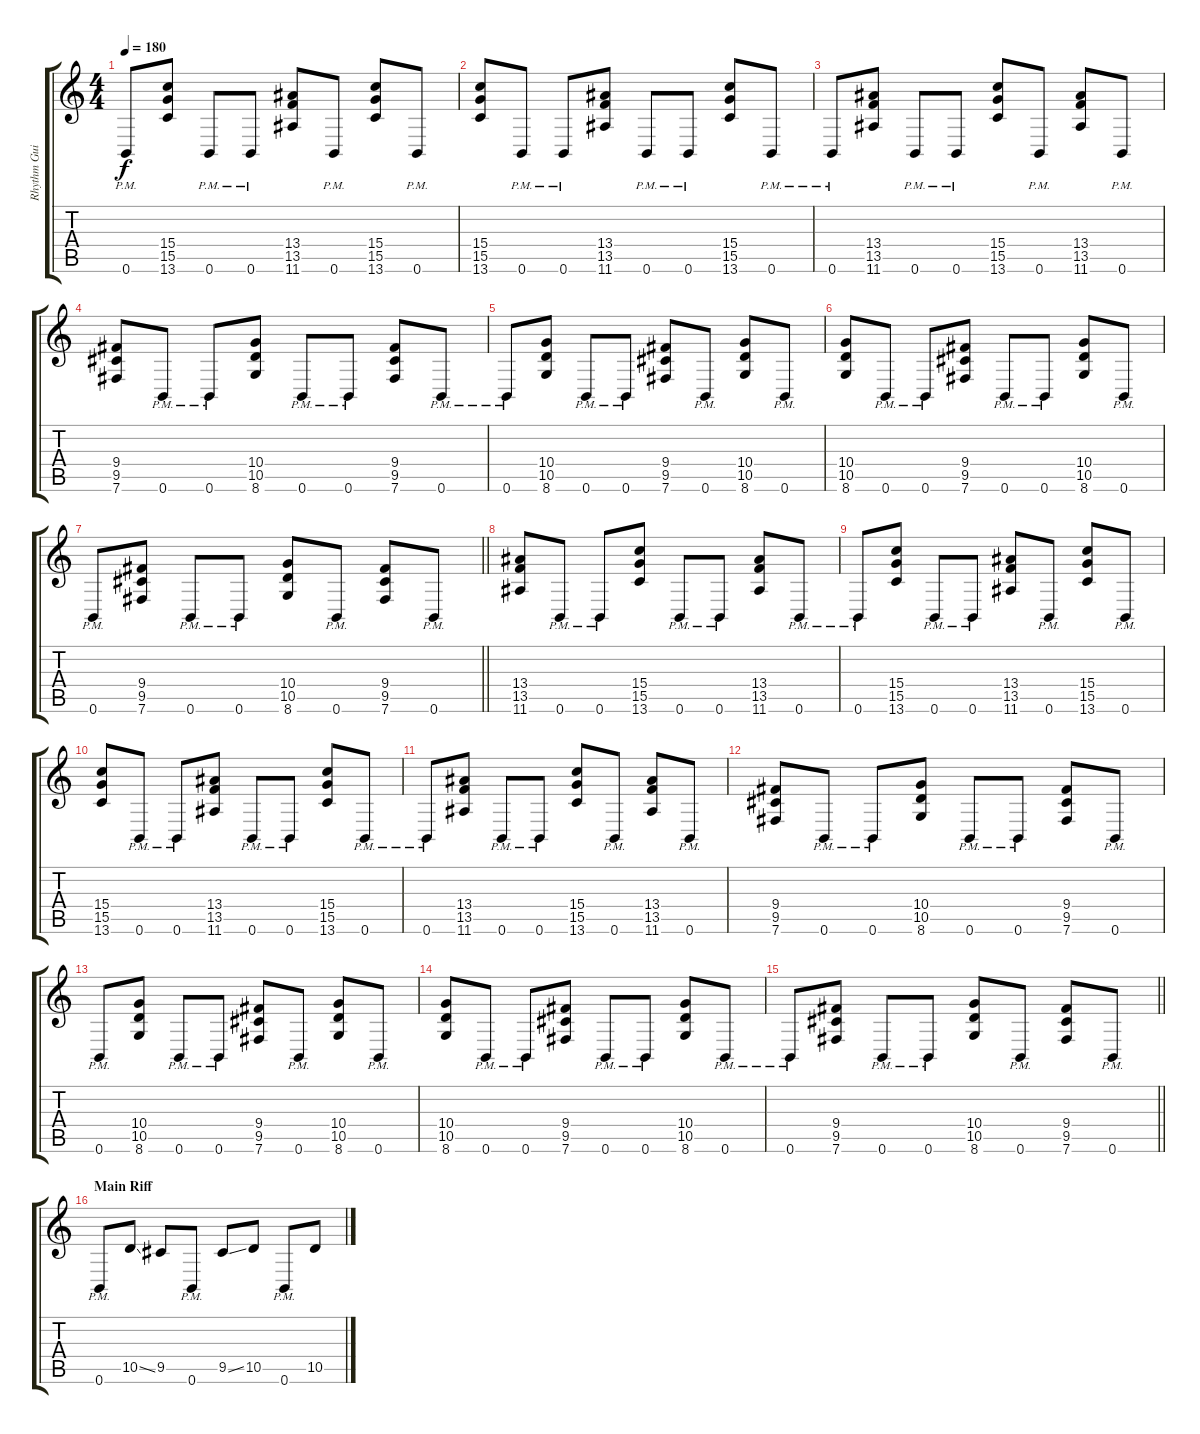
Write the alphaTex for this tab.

\track ("Rhythm Guitar" "Rhythm Gui") {instrument distortionguitar}
\staff {score tabs}
\tuning (B3 Gb3 D3 A2 E2 B1) {hide}
\ts (4 4)
\tempo 180
\clef g2
\ks c
0.6{pm}.8{dy f} (15.4 15.5 13.6).8 0.6{pm}.8 0.6{pm}.8 (13.4 13.5 11.6).8 0.6{pm}.8 (15.4 15.5 13.6).8 0.6{pm}.8 |
(15.4 15.5 13.6).8 0.6{pm}.8 0.6{pm}.8 (13.4 13.5 11.6).8 0.6{pm}.8 0.6{pm}.8 (15.4 15.5 13.6).8 0.6{pm}.8 |
0.6{pm}.8 (13.4 13.5 11.6).8 0.6{pm}.8 0.6{pm}.8 (15.4 15.5 13.6).8 0.6{pm}.8 (13.4 13.5 11.6).8 0.6{pm}.8 |
(9.4 9.5 7.6).8 0.6{pm}.8 0.6{pm}.8 (10.4 10.5 8.6).8 0.6{pm}.8 0.6{pm}.8 (9.4 9.5 7.6).8 0.6{pm}.8 |
0.6{pm}.8 (10.4 10.5 8.6).8 0.6{pm}.8 0.6{pm}.8 (9.4 9.5 7.6).8 0.6{pm}.8 (10.4 10.5 8.6).8 0.6{pm}.8 |
(10.4 10.5 8.6).8 0.6{pm}.8 0.6{pm}.8 (9.4 9.5 7.6).8 0.6{pm}.8 0.6{pm}.8 (10.4 10.5 8.6).8 0.6{pm}.8 |
\barLineRight lightlight
0.6{pm}.8 (9.4 9.5 7.6).8 0.6{pm}.8 0.6{pm}.8 (10.4 10.5 8.6).8 0.6{pm}.8 (9.4 9.5 7.6).8 0.6{pm}.8 |
(13.4 13.5 11.6).8 0.6{pm}.8 0.6{pm}.8 (15.4 15.5 13.6).8 0.6{pm}.8 0.6{pm}.8 (13.4 13.5 11.6).8 0.6{pm}.8 |
0.6{pm}.8 (15.4 15.5 13.6).8 0.6{pm}.8 0.6{pm}.8 (13.4 13.5 11.6).8 0.6{pm}.8 (15.4 15.5 13.6).8 0.6{pm}.8 |
(15.4 15.5 13.6).8 0.6{pm}.8 0.6{pm}.8 (13.4 13.5 11.6).8 0.6{pm}.8 0.6{pm}.8 (15.4 15.5 13.6).8 0.6{pm}.8 |
0.6{pm}.8 (13.4 13.5 11.6).8 0.6{pm}.8 0.6{pm}.8 (15.4 15.5 13.6).8 0.6{pm}.8 (13.4 13.5 11.6).8 0.6{pm}.8 |
(9.4 9.5 7.6).8 0.6{pm}.8 0.6{pm}.8 (10.4 10.5 8.6).8 0.6{pm}.8 0.6{pm}.8 (9.4 9.5 7.6).8 0.6{pm}.8 |
0.6{pm}.8 (10.4 10.5 8.6).8 0.6{pm}.8 0.6{pm}.8 (9.4 9.5 7.6).8 0.6{pm}.8 (10.4 10.5 8.6).8 0.6{pm}.8 |
(10.4 10.5 8.6).8 0.6{pm}.8 0.6{pm}.8 (9.4 9.5 7.6).8 0.6{pm}.8 0.6{pm}.8 (10.4 10.5 8.6).8 0.6{pm}.8 |
\barLineRight lightlight
0.6{pm}.8 (9.4 9.5 7.6).8 0.6{pm}.8 0.6{pm}.8 (10.4 10.5 8.6).8 0.6{pm}.8 (9.4 9.5 7.6).8 0.6{pm}.8 |
\section ("" "Main Riff")
0.6{pm}.8 10.5{ss}.8 9.5.8 0.6{pm}.8 9.5{ss}.8 10.5.8 0.6{pm}.8 10.5{ss}.8
